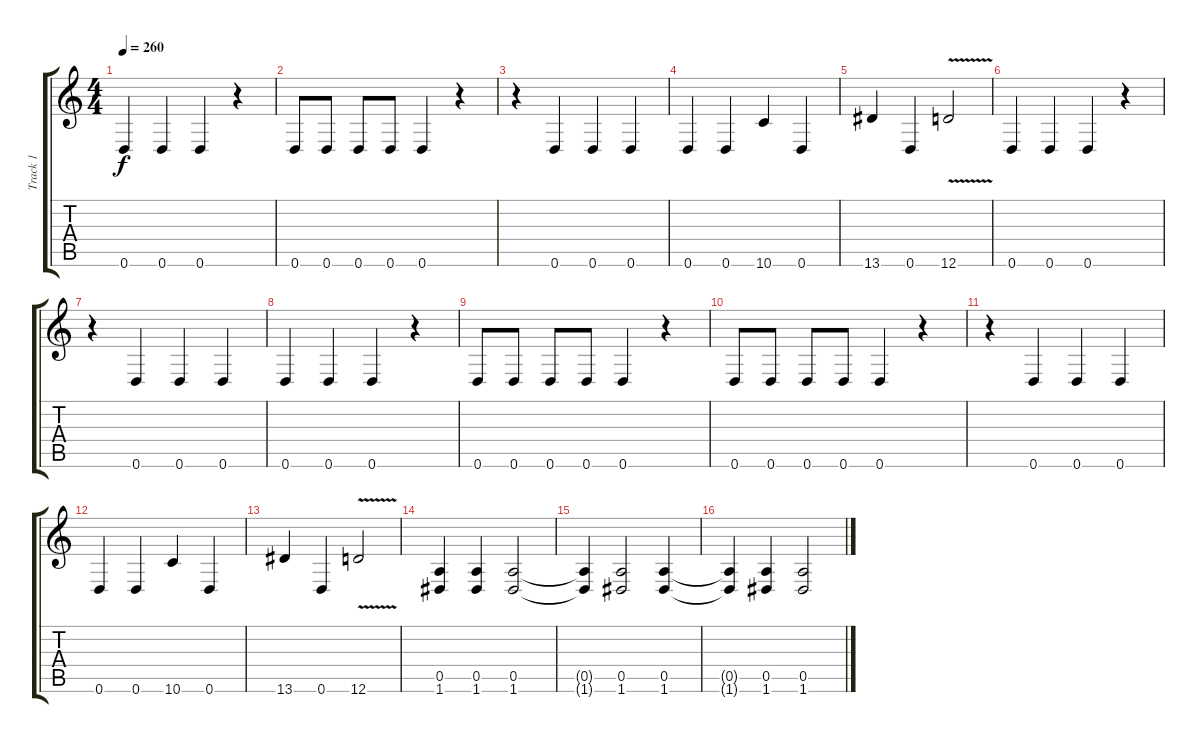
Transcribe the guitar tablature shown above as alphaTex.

\track ("Track 1" "Track 1") {instrument distortionguitar}
\staff {score tabs}
\tuning (E4 B3 G3 D3 A2 D2) {hide}
\ts (4 4)
\tempo 260
\clef g2
\ks c
0.6.4{dy f} 0.6.4 0.6.4 r.4 |
0.6.8 0.6.8 0.6.8 0.6.8 0.6.4 r.4 |
r.4 0.6.4 0.6.4 0.6.4 |
0.6.4 0.6.4 10.6.4 0.6.4 |
13.6.4 0.6.4 12.6{v}.2 |
0.6.4 0.6.4 0.6.4 r.4 |
r.4 0.6.4 0.6.4 0.6.4 |
0.6.4 0.6.4 0.6.4 r.4 |
0.6.8 0.6.8 0.6.8 0.6.8 0.6.4 r.4 |
0.6.8 0.6.8 0.6.8 0.6.8 0.6.4 r.4 |
r.4 0.6.4 0.6.4 0.6.4 |
0.6.4 0.6.4 10.6.4 0.6.4 |
13.6.4 0.6.4 12.6{v}.2 |
(0.5 1.6).4 (0.5 1.6).4 (0.5 1.6).2 |
(0.5{t} 1.6{t}).4 (0.5 1.6).2 (0.5 1.6).4 |
(0.5{t} 1.6{t}).4 (0.5 1.6).4 (0.5 1.6).2
